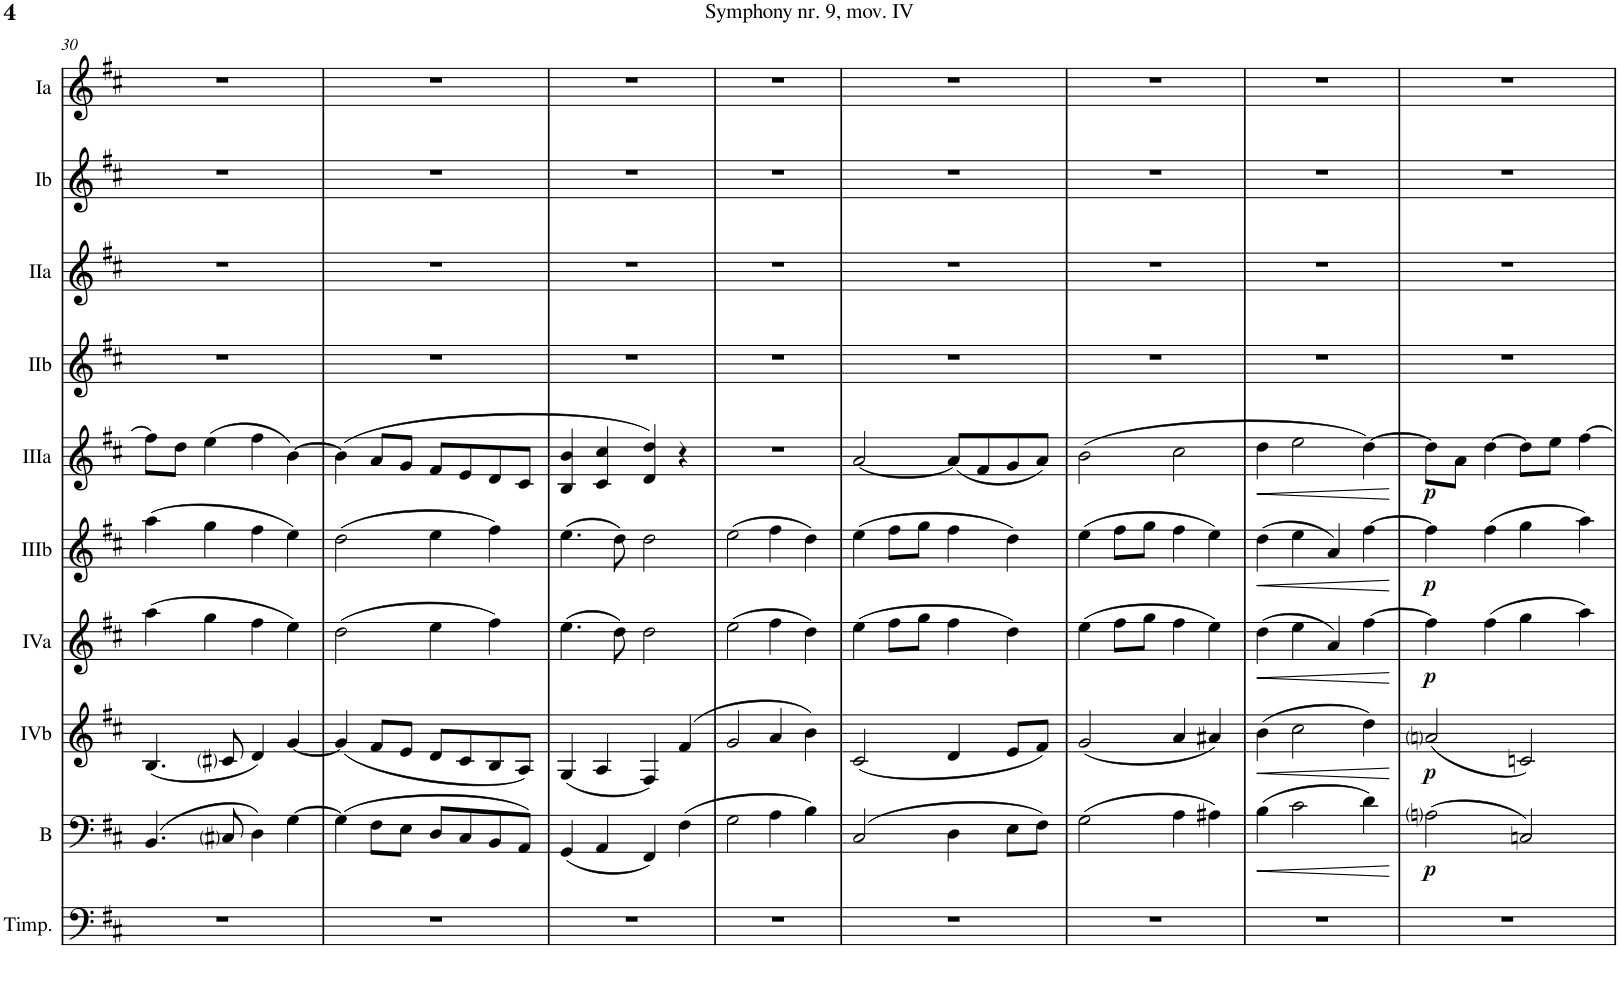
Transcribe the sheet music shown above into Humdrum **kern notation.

**kern	**kern	**dynam	**kern	**dynam	**kern	**dynam	**kern	**dynam	**kern	**dynam	**kern	**kern	**kern	**kern
*part10	*part9	*part9	*part8	*part8	*part7	*part7	*part6	*part6	*part5	*part5	*part4	*part3	*part2	*part1
*staff10	*staff9	*staff9	*staff8	*staff8	*staff7	*staff7	*staff6	*staff6	*staff5	*staff5	*staff4	*staff3	*staff2	*staff1
*I"Timpani	*I"Bass	*	*I"Acc. 4b	*	*I"Acc. 4a	*	*I"Acc. 3b	*	*I"Acc. 3a	*	*I"Acc. 2b	*I"Acc. 2a	*I"Acc. 1b	*I"Acc. 1a
*I'Timp.	*I'B	*	*	*	*	*	*	*	*	*	*	*	*	*
!!LO:PB:g=z
*clefF4	*clefF4	*	*clefG2	*	*clefG2	*	*clefG2	*	*clefG2	*	*clefG2	*clefG2	*clefG2	*clefG2
*	*Trd7c12	*	*Trd7c12	*	*Trd7c12	*	*Trd7c12	*	*Trd7c12	*	*	*	*	*
*k[f#c#]	*k[f#c#]	*	*k[f#c#]	*	*k[f#c#]	*	*k[f#c#]	*	*k[f#c#]	*	*k[f#c#]	*k[f#c#]	*k[f#c#]	*k[f#c#]
*M4/4	*M4/4	*	*M4/4	*	*M4/4	*	*M4/4	*	*M4/4	*	*M4/4	*M4/4	*M4/4	*M4/4
*met(c)	*met(c)	*	*met(c)	*	*met(c)	*	*met(c)	*	*met(c)	*	*met(c)	*met(c)	*met(c)	*met(c)
=30	=30	=30	=30	=30	=30	=30	=30	=30	=30	=30	=30	=30	=30	=30
1r	(4.BB/	.	(4.B/	.	(4aa\	.	(4aa\	.	8ff#\L]	.	1r	1r	1r	1r
.	.	.	.	.	.	.	.	.	8dd\J	.	.	.	.	.
.	.	.	.	.	4gg\	.	4gg\	.	(4ee\	.	.	.	.	.
.	8C#i/	.	8c#i/	.	.	.	.	.	.	.	.	.	.	.
.	4D\)	.	4d/)	.	4ff#\	.	4ff#\	.	4ff#\	.	.	.	.	.
.	[4G\	.	[4g/	.	4ee\)	.	4ee\)	.	[4b\)	.	.	.	.	.
=31	=31	=31	=31	=31	=31	=31	=31	=31	=31	=31	=31	=31	=31	=31
1r	(4G\]	.	(4g/]	.	(2dd\	.	(2dd\	.	(4b\]	.	1r	1r	1r	1r
.	8F#\L	.	8f#/L	.	.	.	.	.	8a/L	.	.	.	.	.
.	8E\J	.	8e/J	.	.	.	.	.	8g/J	.	.	.	.	.
.	8D/L	.	8d/L	.	4ee\	.	4ee\	.	8f#/L	.	.	.	.	.
.	8C#/	.	8c#/	.	.	.	.	.	8e/	.	.	.	.	.
.	8BB/	.	8B/	.	4ff#\)	.	4ff#\)	.	8d/	.	.	.	.	.
.	8AA/J)	.	8A/J)	.	.	.	.	.	8c#/J	.	.	.	.	.
=32	=32	=32	=32	=32	=32	=32	=32	=32	=32	=32	=32	=32	=32	=32
1r	(4GG/	.	(4G/	.	(4.ee\	.	(4.ee\	.	4B/ 4b/	.	1r	1r	1r	1r
.	4AA/	.	4A/	.	.	.	.	.	4c#/ 4cc#/	.	.	.	.	.
.	.	.	.	.	8dd\)	.	8dd\)	.	.	.	.	.	.	.
.	4FF#/)	.	4F#/)	.	2dd\	.	2dd\	.	4d/ 4dd/)	.	.	.	.	.
.	(4F#\	.	(4f#/	.	.	.	.	.	4r	.	.	.	.	.
=33	=33	=33	=33	=33	=33	=33	=33	=33	=33	=33	=33	=33	=33	=33
1r	2G\	.	2g/	.	(2ee\	.	(2ee\	.	1r	.	1r	1r	1r	1r
.	4A\	.	4a/	.	4ff#\	.	4ff#\	.	.	.	.	.	.	.
.	4B\)	.	4b\)	.	4dd\)	.	4dd\)	.	.	.	.	.	.	.
=34	=34	=34	=34	=34	=34	=34	=34	=34	=34	=34	=34	=34	=34	=34
1r	(2C#/	.	(2c#/	.	(4ee\	.	(4ee\	.	[2a/	.	1r	1r	1r	1r
.	.	.	.	.	8ff#\L	.	8ff#\L	.	.	.	.	.	.	.
.	.	.	.	.	8gg\J	.	8gg\J	.	.	.	.	.	.	.
.	4D\	.	4d/	.	4ff#\	.	4ff#\	.	(8a/L]	.	.	.	.	.
.	.	.	.	.	.	.	.	.	8f#/	.	.	.	.	.
.	8E\L	.	8e/L	.	4dd\)	.	4dd\)	.	8g/	.	.	.	.	.
.	8F#\J)	.	8f#/J)	.	.	.	.	.	8a/J)	.	.	.	.	.
=35	=35	=35	=35	=35	=35	=35	=35	=35	=35	=35	=35	=35	=35	=35
1r	(2G\	.	(2g/	.	(4ee\	.	(4ee\	.	(2b\	.	1r	1r	1r	1r
.	.	.	.	.	8ff#\L	.	8ff#\L	.	.	.	.	.	.	.
.	.	.	.	.	8gg\J	.	8gg\J	.	.	.	.	.	.	.
.	4A\	.	4a/	.	4ff#\	.	4ff#\	.	2cc#\	.	.	.	.	.
.	4A#X\)	.	4a#X/)	.	4ee\)	.	4ee\)	.	.	.	.	.	.	.
=36	=36	=36	=36	=36	=36	=36	=36	=36	=36	=36	=36	=36	=36	=36
!	!	!LO:HP:b	!	!LO:HP:b	!	!LO:HP:b	!	!LO:HP:b	!	!LO:HP:b	!	!	!	!
1r	(4B\	<	(4b\	<	(4dd\	<	(4dd\	<	4dd\	<	1r	1r	1r	1r
.	2c#\	.	2cc#\	.	4ee\	.	4ee\	.	2ee\	.	.	.	.	.
.	.	.	.	.	4a/)	.	4a/)	.	.	.	.	.	.	.
.	4d\)	.	4dd\)	.	[4ff#\	.	[4ff#\	.	[4dd\)	.	.	.	.	.
.	.	[	.	[	.	[	.	[	.	[	.	.	.	.
=37	=37	=37	=37	=37	=37	=37	=37	=37	=37	=37	=37	=37	=37	=37
!	!	!LO:DY:b	!	!LO:DY:b	!	!LO:DY:b	!	!LO:DY:b	!	!LO:DY:b	!	!	!	!
1r	(2Ani\	p	(2ani/	p	4ff#\]	p	4ff#\]	p	8dd\L]	p	1r	1r	1r	1r
.	.	.	.	.	.	.	.	.	8a\J	.	.	.	.	.
.	.	.	.	.	(4ff#\	.	(4ff#\	.	[4dd\	.	.	.	.	.
.	2Cn/)	.	2cn/)	.	4gg\	.	4gg\	.	8dd\L]	.	.	.	.	.
.	.	.	.	.	.	.	.	.	8ee\J	.	.	.	.	.
.	.	.	.	.	4aa\)	.	4aa\)	.	[4ff#\	.	.	.	.	.
=	=	=	=	=	=	=	=	=	=	=	=	=	=	=
*-	*-	*-	*-	*-	*-	*-	*-	*-	*-	*-	*-	*-	*-	*-
